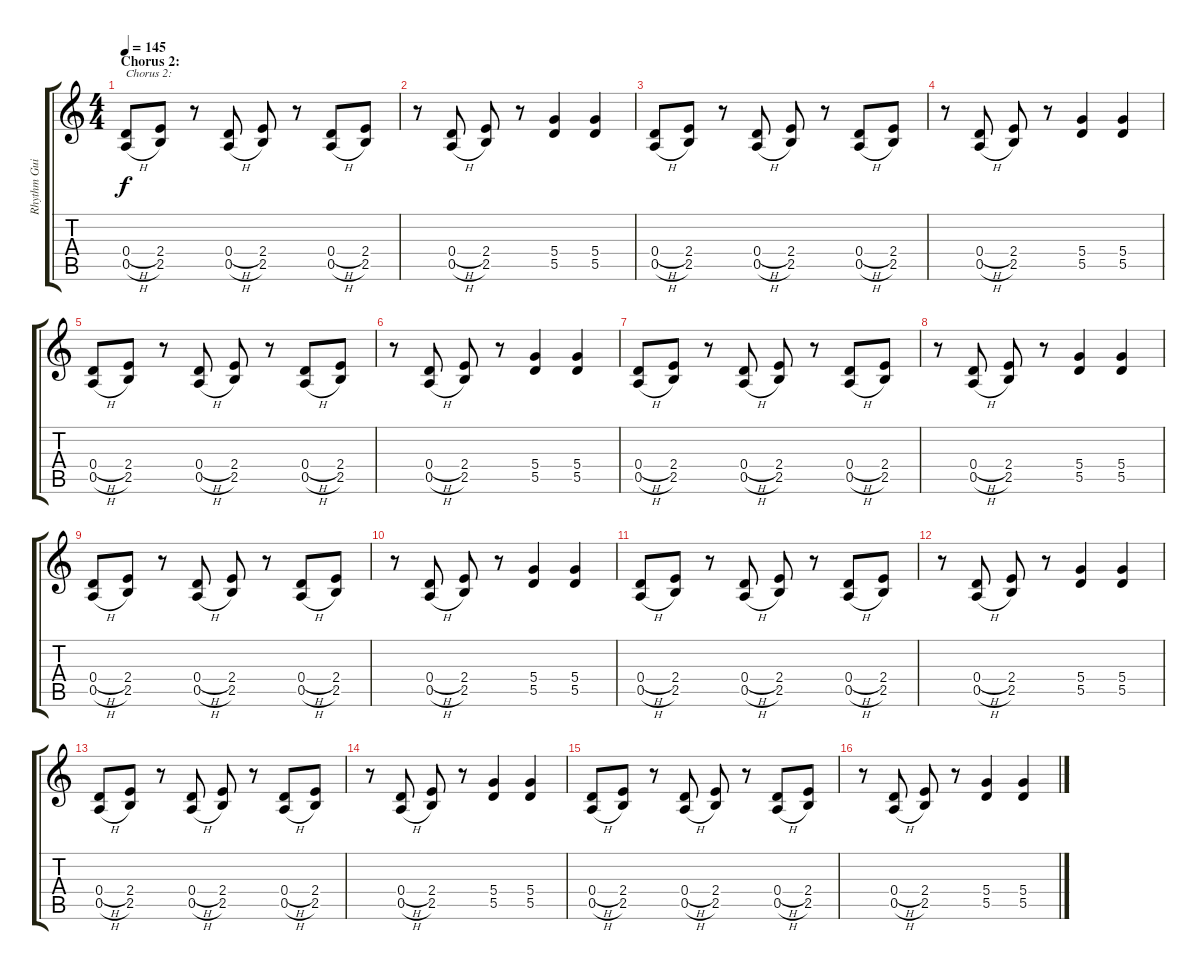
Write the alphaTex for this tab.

\track ("Rhythm Guitar 1" "Rhythm Gui") {instrument distortionguitar}
\staff {score tabs}
\tuning (E4 B3 G3 D3 A2 E2) {hide}
\ts (4 4)
\section ("" "Chorus 2:")
\tempo 145
\clef g2
\ks c
(0.4{h} 0.5{h}).8{txt "Chorus 2:" dy f} (2.4 2.5).8 r.8 (0.4{h} 0.5{h}).8 (2.4 2.5).8 r.8 (0.4{h} 0.5{h}).8 (2.4 2.5).8 |
r.8 (0.4{h} 0.5{h}).8 (2.4 2.5).8 r.8 (5.4 5.5).4 (5.4 5.5).4 |
(0.4{h} 0.5{h}).8 (2.4 2.5).8 r.8 (0.4{h} 0.5{h}).8 (2.4 2.5).8 r.8 (0.4{h} 0.5{h}).8 (2.4 2.5).8 |
r.8 (0.4{h} 0.5{h}).8 (2.4 2.5).8 r.8 (5.4 5.5).4 (5.4 5.5).4 |
(0.4{h} 0.5{h}).8 (2.4 2.5).8 r.8 (0.4{h} 0.5{h}).8 (2.4 2.5).8 r.8 (0.4{h} 0.5{h}).8 (2.4 2.5).8 |
r.8 (0.4{h} 0.5{h}).8 (2.4 2.5).8 r.8 (5.4 5.5).4 (5.4 5.5).4 |
(0.4{h} 0.5{h}).8 (2.4 2.5).8 r.8 (0.4{h} 0.5{h}).8 (2.4 2.5).8 r.8 (0.4{h} 0.5{h}).8 (2.4 2.5).8 |
r.8 (0.4{h} 0.5{h}).8 (2.4 2.5).8 r.8 (5.4 5.5).4 (5.4 5.5).4 |
(0.4{h} 0.5{h}).8 (2.4 2.5).8 r.8 (0.4{h} 0.5{h}).8 (2.4 2.5).8 r.8 (0.4{h} 0.5{h}).8 (2.4 2.5).8 |
r.8 (0.4{h} 0.5{h}).8 (2.4 2.5).8 r.8 (5.4 5.5).4 (5.4 5.5).4 |
(0.4{h} 0.5{h}).8 (2.4 2.5).8 r.8 (0.4{h} 0.5{h}).8 (2.4 2.5).8 r.8 (0.4{h} 0.5{h}).8 (2.4 2.5).8 |
r.8 (0.4{h} 0.5{h}).8 (2.4 2.5).8 r.8 (5.4 5.5).4 (5.4 5.5).4 |
(0.4{h} 0.5{h}).8 (2.4 2.5).8 r.8 (0.4{h} 0.5{h}).8 (2.4 2.5).8 r.8 (0.4{h} 0.5{h}).8 (2.4 2.5).8 |
r.8 (0.4{h} 0.5{h}).8 (2.4 2.5).8 r.8 (5.4 5.5).4 (5.4 5.5).4 |
(0.4{h} 0.5{h}).8 (2.4 2.5).8 r.8 (0.4{h} 0.5{h}).8 (2.4 2.5).8 r.8 (0.4{h} 0.5{h}).8 (2.4 2.5).8 |
r.8 (0.4{h} 0.5{h}).8 (2.4 2.5).8 r.8 (5.4 5.5).4 (5.4 5.5).4
